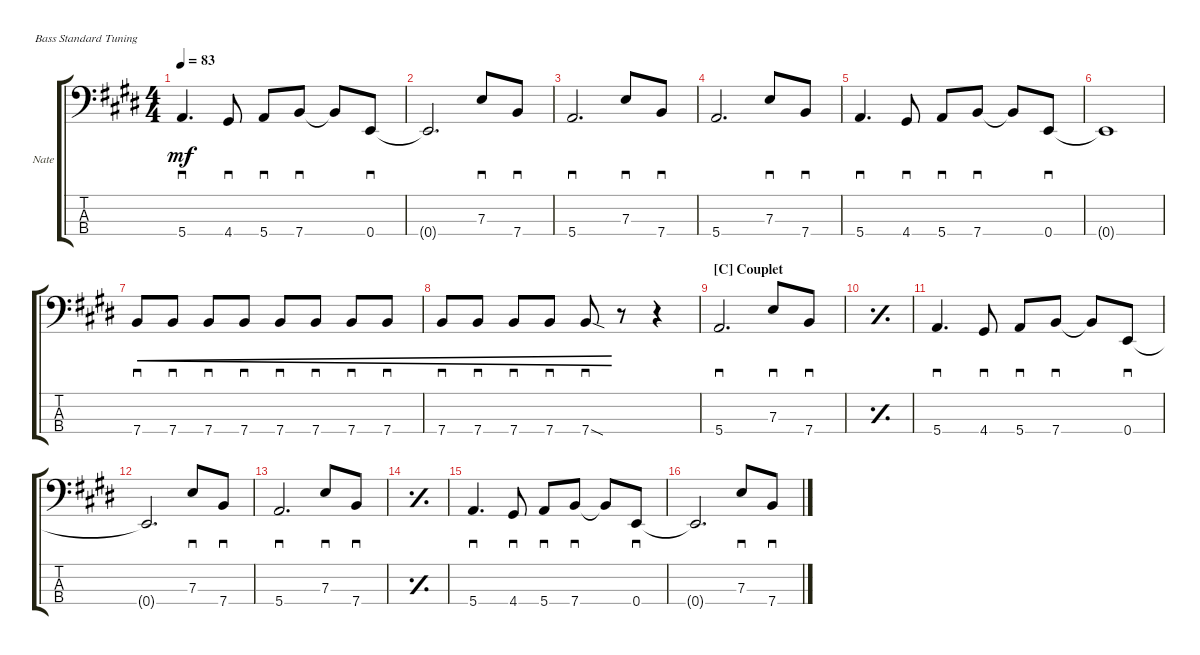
\defaultSystemsLayout 4
\bracketExtendMode groupsimilarinstruments
\firstSystemTrackNameOrientation horizontal
\otherSystemsTrackNameOrientation horizontal
\track ("Bass - Nate Mendel" "Nate") {instrument electricbassfinger}
\staff {score tabs}
\tuning (G2 D2 A1 E1)
\ts (4 4)
\tempo 83
\clef f4
\ks e
5.4.4{d sd dy mf} 4.4.8{sd} 5.4.8{sd} 7.4.8{sd} 7.4{t}.8 0.4.8{sd} |
0.4{t}.2{d} 7.3.8{sd} 7.4.8{sd} |
5.4.2{d sd} 7.3.8{sd} 7.4.8{sd} |
5.4.2{d} 7.3.8{sd} 7.4.8{sd} |
5.4.4{d sd} 4.4.8{sd} 5.4.8{sd} 7.4.8{sd} 7.4{t}.8 0.4.8{sd} |
0.4{t}.1 |
7.4.8{sd cre} 7.4.8{sd cre} 7.4.8{sd cre} 7.4.8{sd cre} 7.4.8{sd cre} 7.4.8{sd cre} 7.4.8{sd cre} 7.4.8{sd cre} |
7.4.8{sd cre} 7.4.8{sd cre} 7.4.8{sd cre} 7.4.8{sd cre} 7.4{sod}.8{sd cre} r.8 r.4 |
\section ("C" "Couplet")
5.4.2{d sd} 7.3.8{sd} 7.4.8{sd} |
\simile simple
|
\simile none
5.4.4{d sd} 4.4.8{sd} 5.4.8{sd} 7.4.8{sd} 7.4{t}.8 0.4.8{sd} |
0.4{t}.2{d} 7.3.8{sd} 7.4.8{sd} |
5.4.2{d sd} 7.3.8{sd} 7.4.8{sd} |
\simile simple
|
\simile none
5.4.4{d sd} 4.4.8{sd} 5.4.8{sd} 7.4.8{sd} 7.4{t}.8 0.4.8{sd} |
0.4{t}.2{d} 7.3.8{sd} 7.4.8{sd}
